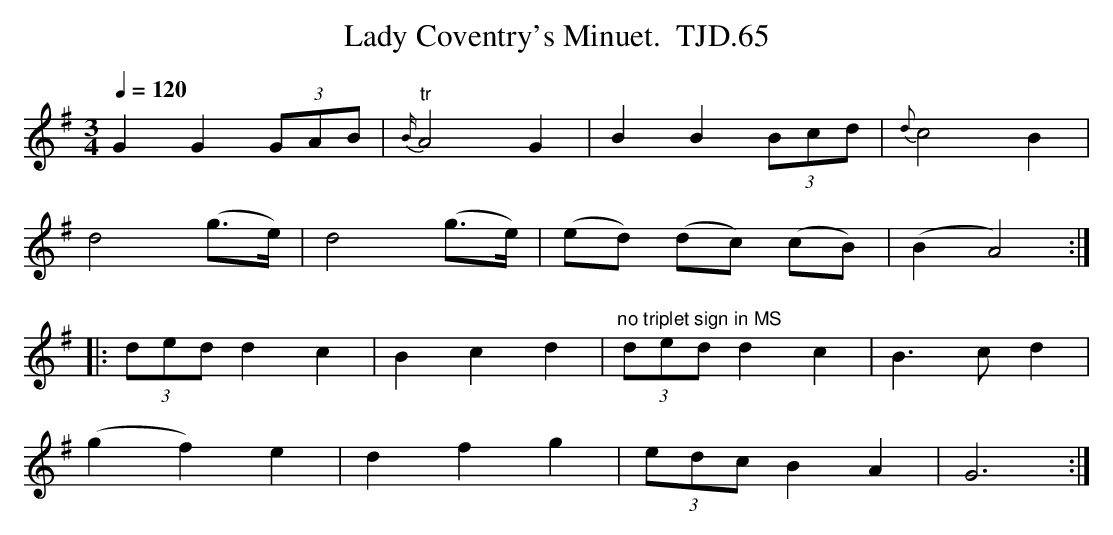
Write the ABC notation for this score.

X:1
T:Lady Coventry's Minuet.  TJD.65
L:1/4
M:3/4
Q:1/4=120
K:G
GG(3G/A/B/|{B/}"tr"A2G|BB(3B/c/d/|{d}c2B|!
d2(g/>e/)|d2(g/>e/)|(e/d/) (d/c/) (c/B/)|(BA2):|!
|:(3d/e/d/dc|Bcd|"no triplet sign in MS"(3d/e/d/dc|B>cd|!
(gf)e|dfg|(3e/d/c/ BA|G3:|]
